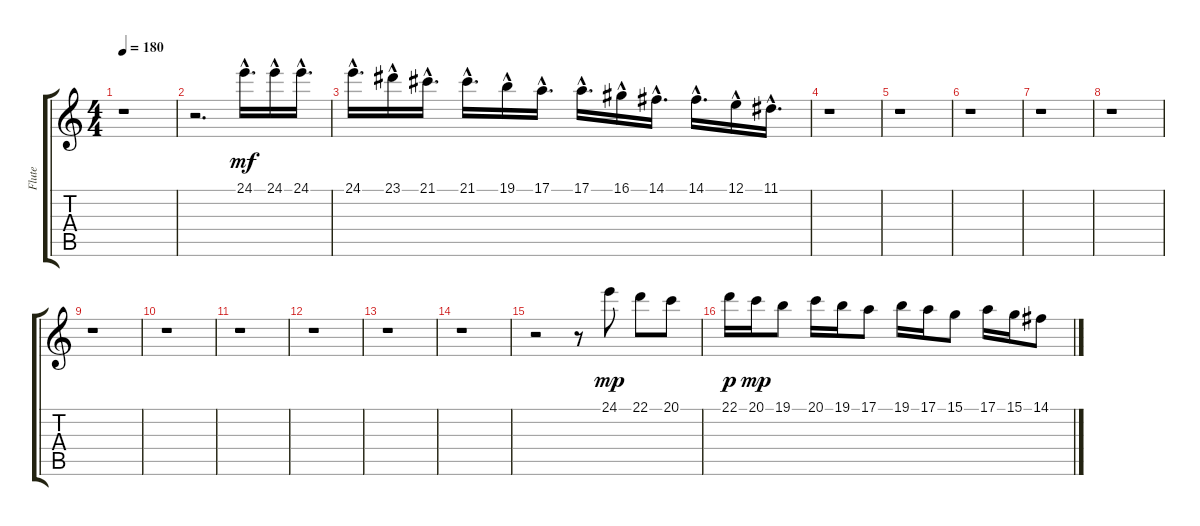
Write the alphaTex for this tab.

\track ("Flute" "Flute") {instrument flute}
\staff {score tabs}
\tuning (E4 B3 G3 D3 A2 E2) {hide}
\ts (4 4)
\tempo 180
\clef g2
\ks c
r.1{dy mp} |
r.2{d} 24.1{hac}.16{d dy mf} 24.1{hac}.16 24.1{hac}.16{d} |
24.1{hac}.16{d} 23.1{hac}.16 21.1{hac}.16{d} 21.1{hac}.16{d} 19.1{hac}.16 17.1{hac}.16{d} 17.1{hac}.16{d} 16.1{hac}.16 14.1{hac}.16{d} 14.1{hac}.16{d} 12.1{hac}.16 11.1{hac}.16{d} |
r.1 |
r.1 |
r.1 |
r.1 |
r.1 |
r.1 |
r.1 |
r.1 |
r.1 |
r.1 |
r.1 |
r.2 r.8 24.1.8{dy mp instrument flute} 22.1.8 20.1.8 |
22.1.16{dy p} 20.1.16{dy mp} 19.1.8 20.1.16 19.1.16 17.1.8 19.1.16 17.1.16 15.1.8 17.1.16 15.1.16 14.1.8
